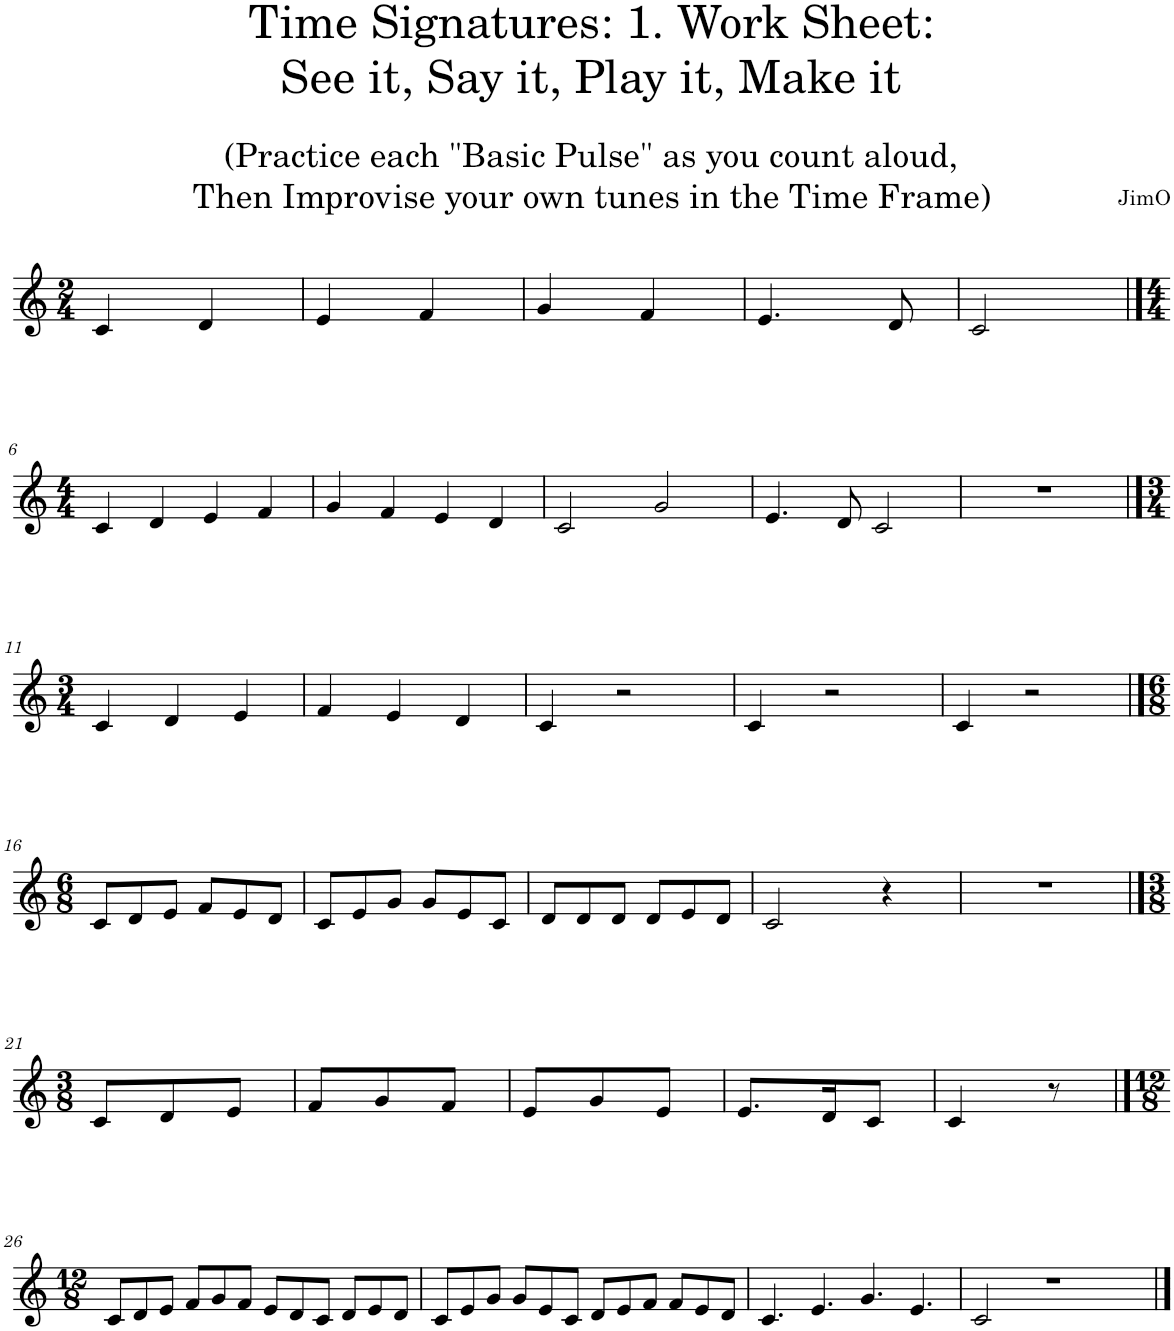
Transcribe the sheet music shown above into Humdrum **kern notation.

**kern
*part1
*staff1
*I"Piano
*I'Pno.
*clefG2
*k[]
*M2/4
=1
4c/
4d/
=2
4e/
4f/
=3
4g/
4f/
=4
4.e/
8d/
=5
2c/
!!LO:LB:g=z
==6
*M4/4
4c/
4d/
4e/
4f/
=7
4g/
4f/
4e/
4d/
=8
2c/
2g/
=9
4.e/
8d/
2c/
=10
1r
!!LO:LB:g=z
==11
*M3/4
4c/
4d/
4e/
=12
4f/
4e/
4d/
=13
4c/
2r
=14
4c/
2r
=15
4c/
2r
!!LO:LB:g=z
==16
*M6/8
8c/L
8d/
8e/J
8f/L
8e/
8d/J
=17
8c/L
8e/
8g/J
8g/L
8e/
8c/J
=18
8d/L
8d/
8d/J
8d/L
8e/
8d/J
=19
2c/
4r
=20
2.r
!!LO:LB:g=z
==21
*M3/8
8c/L
8d/
8e/J
=22
8f/L
8g/
8f/J
=23
8e/L
8g/
8e/J
=24
8.e/L
16d/K
8c/J
=25
4c/
8r
!!LO:LB:g=z
==26
*M12/8
8c/L
8d/
8e/J
8f/L
8g/
8f/J
8e/L
8d/
8c/J
8d/L
8e/
8d/J
=27
8c/L
8e/
8g/J
8g/L
8e/
8c/J
8d/L
8e/
8f/J
8f/L
8e/
8d/J
=28
4.c/
4.e/
4.g/
4.e/
=29
2c/
1r
==
*-
